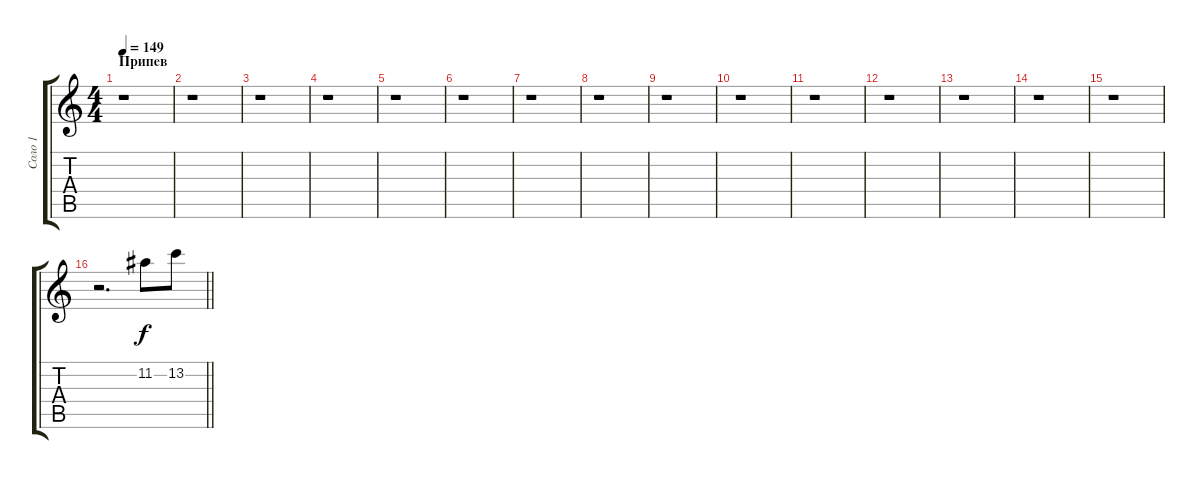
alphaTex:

\track ("Соло 1" "Соло 1") {instrument overdrivenguitar}
\staff {score tabs}
\tuning (E4 B3 G3 D3 A2 E2) {hide}
\ts (4 4)
\section ("" "Припев")
\tempo 149
\clef g2
\ks c
r.1{dy f} |
r.1 |
r.1 |
r.1 |
r.1 |
r.1 |
r.1 |
r.1 |
r.1 |
r.1 |
r.1 |
r.1 |
r.1 |
r.1 |
r.1 |
\barLineRight lightlight
r.2{d} 11.2.8 13.2.8
